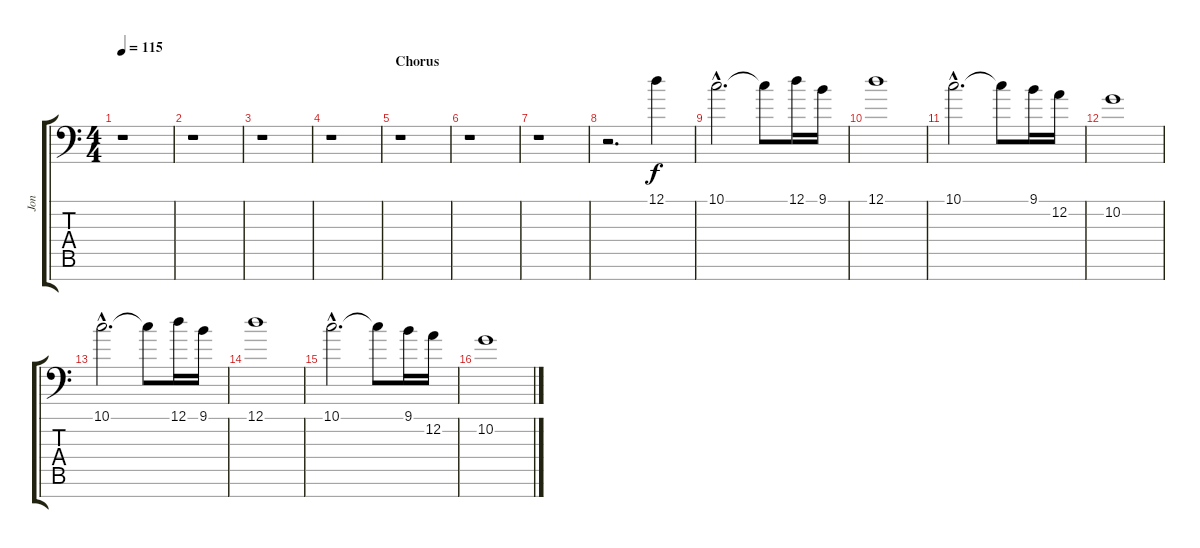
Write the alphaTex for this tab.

\track ("Jon" "Jon") {instrument bagpipe}
\staff {score tabs}
\tuning (D4 A3 F3 C3 G2 D2 A1) {hide}
\ts (4 4)
\tempo 115
\clef f4
\ks c
r.1{dy f} |
r.1 |
r.1 |
r.1 |
\section ("" "Chorus")
r.1 |
r.1 |
r.1 |
r.2{d} 12.1.4 |
10.1{hac}.2{d} 10.1{t}.8 12.1.16 9.1.16 |
12.1.1 |
10.1{hac}.2{d} 10.1{t}.8 9.1.16 12.2.16 |
10.2.1 |
10.1{hac}.2{d} 10.1{t}.8 12.1.16 9.1.16 |
12.1.1 |
10.1{hac}.2{d} 10.1{t}.8 9.1.16 12.2.16 |
10.2.1
